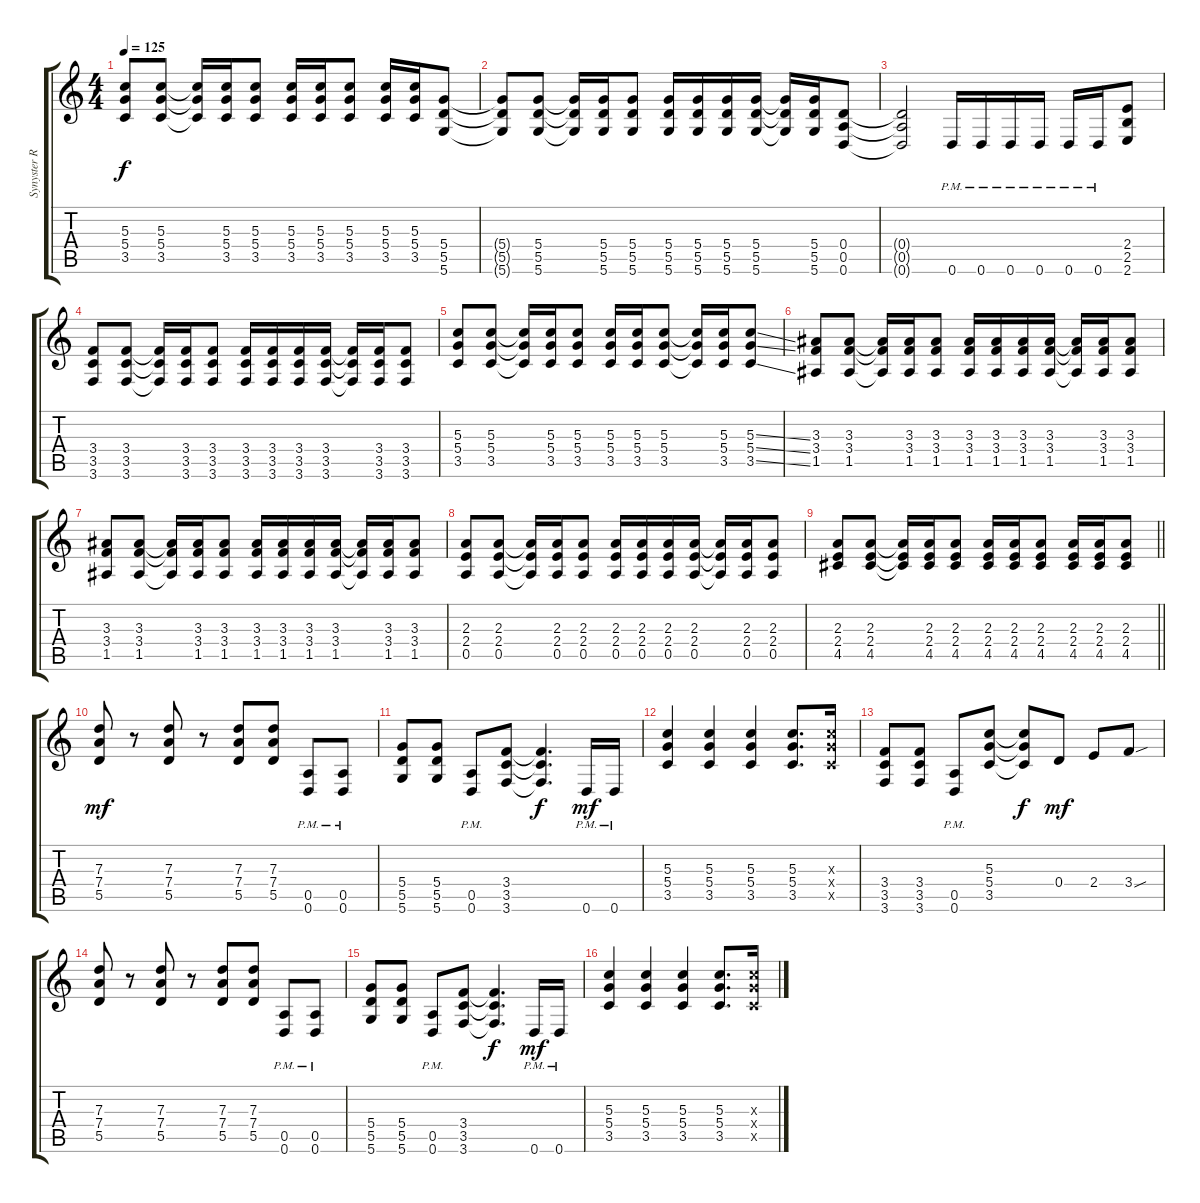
\track ("Synyster Rhythm" "Synyster R") {instrument distortionguitar}
\staff {score tabs}
\tuning (E4 B3 G3 D3 A2 D2) {hide}
\ts (4 4)
\tempo 125
\clef g2
\ks c
(5.3 5.4 3.5).8{dy f} (5.3 5.4 3.5).8 (5.3{t} 5.4{t} 3.5{t}).16 (5.3 5.4 3.5).16 (5.3 5.4 3.5).8 (5.3 5.4 3.5).16 (5.3 5.4 3.5).16 (5.3 5.4 3.5).8 (5.3 5.4 3.5).16 (5.3 5.4 3.5).16 (5.4 5.5 5.6).8 |
(5.4{t} 5.5{t} 5.6{t}).8 (5.4 5.5 5.6).8 (5.4{t} 5.5{t} 5.6{t}).16 (5.4 5.5 5.6).16 (5.4 5.5 5.6).8 (5.4 5.5 5.6).16 (5.4 5.5 5.6).16 (5.4 5.5 5.6).16 (5.4 5.5 5.6).16 (5.4{t} 5.5{t} 5.6{t}).16 (5.4 5.5 5.6).16 (0.4 0.5 0.6).8 |
(0.4{t} 0.5{t} 0.6{t}).2 0.6{pm}.16 0.6{pm}.16 0.6{pm}.16 0.6{pm}.16 0.6{pm}.16 0.6{pm}.16 (2.4 2.5 2.6).8 |
(3.4 3.5 3.6).8 (3.4 3.5 3.6).8 (3.4{t} 3.5{t} 3.6{t}).16 (3.4 3.5 3.6).16 (3.4 3.5 3.6).8 (3.4 3.5 3.6).16 (3.4 3.5 3.6).16 (3.4 3.5 3.6).16 (3.4 3.5 3.6).16 (3.4{t} 3.5{t} 3.6{t}).16 (3.4 3.5 3.6).16 (3.4 3.5 3.6).8 |
(5.3 5.4 3.5).8 (5.3 5.4 3.5).8 (5.3{t} 5.4{t} 3.5{t}).16 (5.3 5.4 3.5).16 (5.3 5.4 3.5).8 (5.3 5.4 3.5).16 (5.3 5.4 3.5).16 (5.3 5.4 3.5).8 (5.3{t} 5.4{t} 3.5{t}).16 (5.3 5.4 3.5).16 (5.3{ss} 5.4{ss} 3.5{ss}).8 |
(3.3 3.4 1.5).8 (3.3 3.4 1.5).8 (3.3{t} 3.4{t} 1.5{t}).16 (3.3 3.4 1.5).16 (3.3 3.4 1.5).8 (3.3 3.4 1.5).16 (3.3 3.4 1.5).16 (3.3 3.4 1.5).16 (3.3 3.4 1.5).16 (3.3{t} 3.4{t} 1.5{t}).16 (3.3 3.4 1.5).16 (3.3 3.4 1.5).8 |
(3.3 3.4 1.5).8 (3.3 3.4 1.5).8 (3.3{t} 3.4{t} 1.5{t}).16 (3.3 3.4 1.5).16 (3.3 3.4 1.5).8 (3.3 3.4 1.5).16 (3.3 3.4 1.5).16 (3.3 3.4 1.5).16 (3.3 3.4 1.5).16 (3.3{t} 3.4{t} 1.5{t}).16 (3.3 3.4 1.5).16 (3.3 3.4 1.5).8 |
(2.3 2.4 0.5).8 (2.3 2.4 0.5).8 (2.3{t} 2.4{t} 0.5{t}).16 (2.3 2.4 0.5).16 (2.3 2.4 0.5).8 (2.3 2.4 0.5).16 (2.3 2.4 0.5).16 (2.3 2.4 0.5).16 (2.3 2.4 0.5).16 (2.3{t} 2.4{t} 0.5{t}).16 (2.3 2.4 0.5).16 (2.3 2.4 0.5).8 |
\barLineRight lightlight
(2.3 2.4 4.5).8 (2.3 2.4 4.5).8 (2.3{t} 2.4{t} 4.5{t}).16 (2.3 2.4 4.5).16 (2.3 2.4 4.5).8 (2.3 2.4 4.5).16 (2.3 2.4 4.5).16 (2.3 2.4 4.5).8 (2.3 2.4 4.5).16 (2.3 2.4 4.5).16 (2.3 2.4 4.5).8 |
(7.3 7.4 5.5).8{dy mf} r.8 (7.3 7.4 5.5).8 r.8 (7.3 7.4 5.5).8 (7.3 7.4 5.5).8 (0.5{pm} 0.6{pm}).8 (0.5{pm} 0.6{pm}).8 |
(5.4 5.5 5.6).8 (5.4 5.5 5.6).8 (0.5{pm} 0.6{pm}).8 (3.4 3.5 3.6).8 (3.4{t} 3.5{t} 3.6{t}).4{d dy f} 0.6{pm}.16{dy mf} 0.6{pm}.16 |
(5.3 5.4 3.5).4 (5.3 5.4 3.5).4 (5.3 5.4 3.5).4 (5.3 5.4 3.5).8{d} (5.3{x} 5.4{x} 3.5{x}).16 |
(3.4 3.5 3.6).8 (3.4 3.5 3.6).8 (0.5{pm} 0.6{pm}).8 (5.3 5.4 3.5).8 (5.3{t} 5.4{t} 3.5{t}).8{dy f} 0.4.8{dy mf} 2.4.8 3.4{sou}.8 |
(7.3 7.4 5.5).8 r.8 (7.3 7.4 5.5).8 r.8 (7.3 7.4 5.5).8 (7.3 7.4 5.5).8 (0.5{pm} 0.6{pm}).8 (0.5{pm} 0.6{pm}).8 |
(5.4 5.5 5.6).8 (5.4 5.5 5.6).8 (0.5{pm} 0.6{pm}).8 (3.4 3.5 3.6).8 (3.4{t} 3.5{t} 3.6{t}).4{d dy f} 0.6{pm}.16{dy mf} 0.6{pm}.16 |
(5.3 5.4 3.5).4 (5.3 5.4 3.5).4 (5.3 5.4 3.5).4 (5.3 5.4 3.5).8{d} (5.3{x} 5.4{x} 3.5{x}).16
